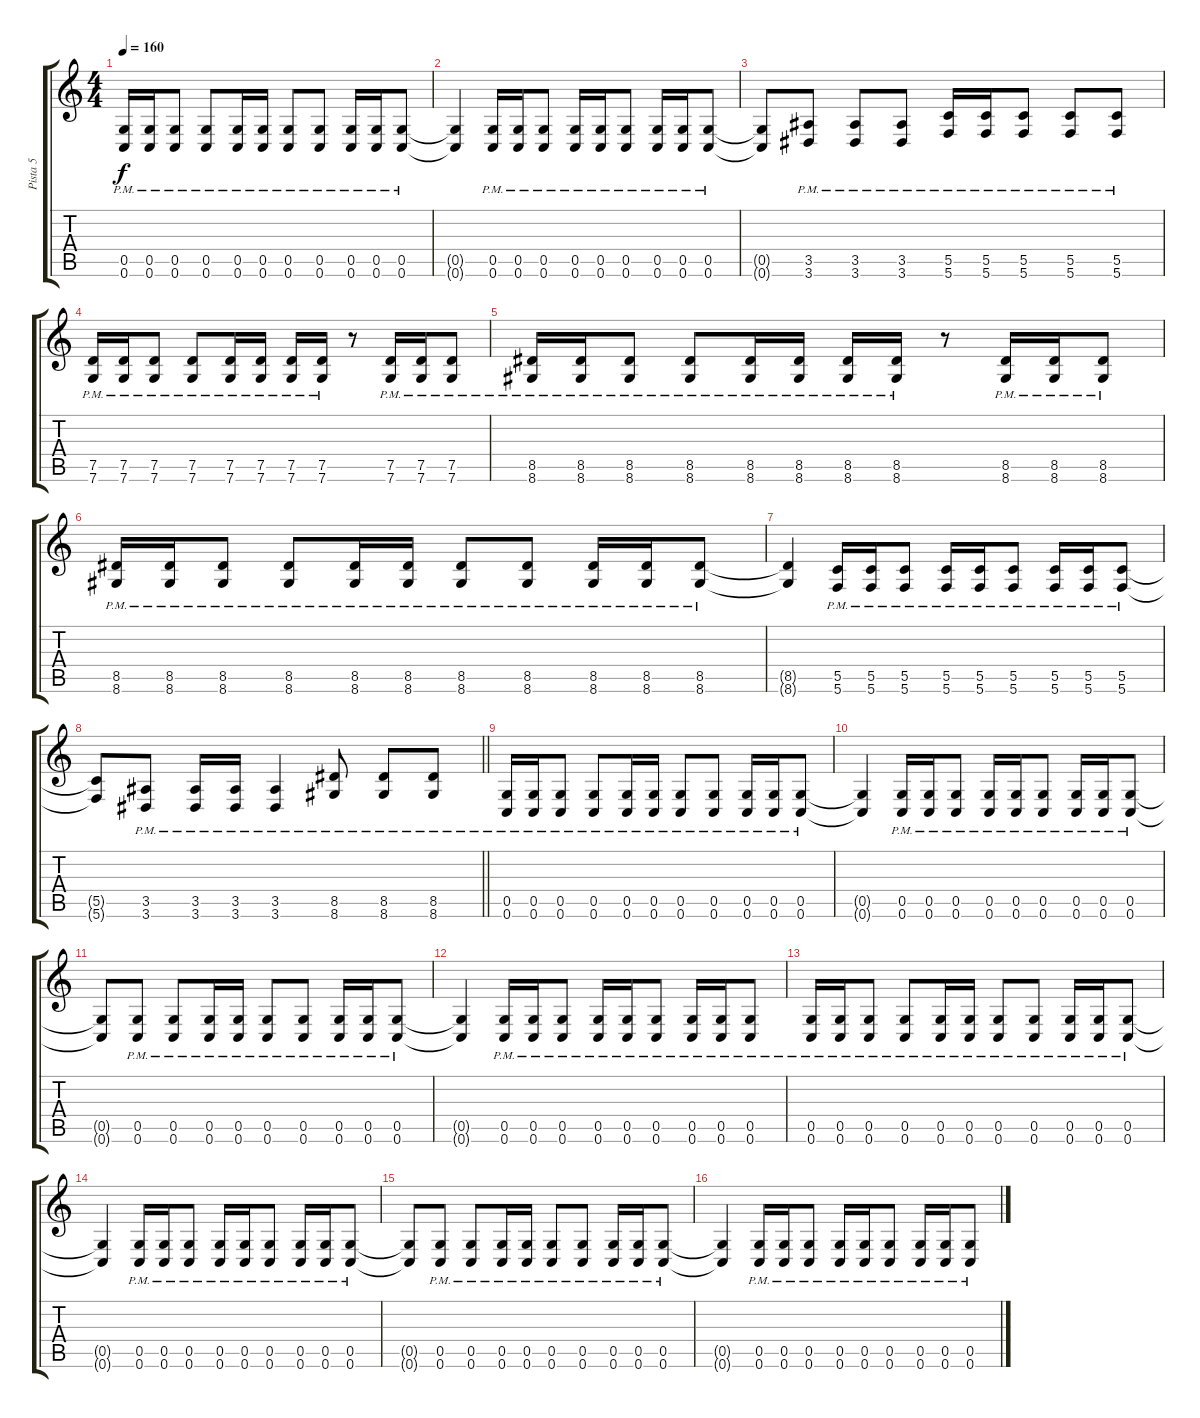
\track ("Pista 5" "Pista 5") {instrument distortionguitar}
\staff {score tabs}
\tuning (D4 A3 F3 C3 G2 C2) {hide}
\ts (4 4)
\tempo 160
\clef g2
\ks c
(0.5{pm} 0.6{pm}).16{dy f volume 16 instrument distortionguitar} (0.5{pm} 0.6{pm}).16 (0.5{pm} 0.6{pm}).8 (0.5{pm} 0.6{pm}).8 (0.5{pm} 0.6{pm}).16 (0.5{pm} 0.6{pm}).16 (0.5{pm} 0.6{pm}).8 (0.5{pm} 0.6{pm}).8 (0.5{pm} 0.6{pm}).16 (0.5{pm} 0.6{pm}).16 (0.5{pm} 0.6{pm}).8 |
(0.5{t} 0.6{t}).4 (0.5{pm} 0.6{pm}).16 (0.5{pm} 0.6{pm}).16 (0.5{pm} 0.6{pm}).8 (0.5{pm} 0.6{pm}).16 (0.5{pm} 0.6{pm}).16 (0.5{pm} 0.6{pm}).8 (0.5{pm} 0.6{pm}).16 (0.5{pm} 0.6{pm}).16 (0.5{pm} 0.6{pm}).8 |
(0.5{t} 0.6{t}).8 (3.5{pm} 3.6{pm}).8 (3.5{pm} 3.6{pm}).8 (3.5{pm} 3.6{pm}).8 (5.5{pm} 5.6{pm}).16 (5.5{pm} 5.6{pm}).16 (5.5{pm} 5.6{pm}).8 (5.5{pm} 5.6{pm}).8 (5.5{pm} 5.6{pm}).8 |
(7.5{pm} 7.6{pm}).16 (7.5{pm} 7.6{pm}).16 (7.5{pm} 7.6{pm}).8 (7.5{pm} 7.6{pm}).8 (7.5{pm} 7.6{pm}).16 (7.5{pm} 7.6{pm}).16 (7.5{pm} 7.6{pm}).16 (7.5{pm} 7.6{pm}).16 r.8 (7.5{pm} 7.6{pm}).16 (7.5{pm} 7.6{pm}).16 (7.5{pm} 7.6{pm}).8 |
(8.5{pm} 8.6{pm}).16 (8.5{pm} 8.6{pm}).16 (8.5{pm} 8.6{pm}).8 (8.5{pm} 8.6{pm}).8 (8.5{pm} 8.6{pm}).16 (8.5{pm} 8.6{pm}).16 (8.5{pm} 8.6{pm}).16 (8.5{pm} 8.6{pm}).16 r.8 (8.5{pm} 8.6{pm}).16 (8.5{pm} 8.6{pm}).16 (8.5{pm} 8.6{pm}).8 |
(8.5{pm} 8.6{pm}).16 (8.5{pm} 8.6{pm}).16 (8.5{pm} 8.6{pm}).8 (8.5{pm} 8.6{pm}).8 (8.5{pm} 8.6{pm}).16 (8.5{pm} 8.6{pm}).16 (8.5{pm} 8.6{pm}).8 (8.5{pm} 8.6{pm}).8 (8.5{pm} 8.6{pm}).16 (8.5{pm} 8.6{pm}).16 (8.5{pm} 8.6{pm}).8 |
(8.5{t} 8.6{t}).4 (5.5{pm} 5.6{pm}).16 (5.5{pm} 5.6{pm}).16 (5.5{pm} 5.6{pm}).8 (5.5{pm} 5.6{pm}).16 (5.5{pm} 5.6{pm}).16 (5.5{pm} 5.6{pm}).8 (5.5{pm} 5.6{pm}).16 (5.5{pm} 5.6{pm}).16 (5.5{pm} 5.6{pm}).8 |
\barLineRight lightlight
(5.5{t} 5.6{t}).8 (3.5{pm} 3.6{pm}).8 (3.5{pm} 3.6{pm}).16 (3.5{pm} 3.6{pm}).16 (3.5{pm} 3.6{pm}).4 (8.5{pm} 8.6{pm}).8 (8.5{pm} 8.6{pm}).8 (8.5{pm} 8.6{pm}).8 |
(0.5{pm} 0.6{pm}).16{volume 16 instrument distortionguitar} (0.5{pm} 0.6{pm}).16 (0.5{pm} 0.6{pm}).8 (0.5{pm} 0.6{pm}).8 (0.5{pm} 0.6{pm}).16 (0.5{pm} 0.6{pm}).16 (0.5{pm} 0.6{pm}).8 (0.5{pm} 0.6{pm}).8 (0.5{pm} 0.6{pm}).16 (0.5{pm} 0.6{pm}).16 (0.5{pm} 0.6{pm}).8 |
(0.5{t} 0.6{t}).4 (0.5{pm} 0.6{pm}).16 (0.5{pm} 0.6{pm}).16 (0.5{pm} 0.6{pm}).8 (0.5{pm} 0.6{pm}).16 (0.5{pm} 0.6{pm}).16 (0.5{pm} 0.6{pm}).8 (0.5{pm} 0.6{pm}).16 (0.5{pm} 0.6{pm}).16 (0.5{pm} 0.6{pm}).8 |
(0.5{t} 0.6{t}).8 (0.5{pm} 0.6{pm}).8 (0.5{pm} 0.6{pm}).8 (0.5{pm} 0.6{pm}).16 (0.5{pm} 0.6{pm}).16 (0.5{pm} 0.6{pm}).8 (0.5{pm} 0.6{pm}).8 (0.5{pm} 0.6{pm}).16 (0.5{pm} 0.6{pm}).16 (0.5{pm} 0.6{pm}).8 |
(0.5{t} 0.6{t}).4 (0.5{pm} 0.6{pm}).16 (0.5{pm} 0.6{pm}).16 (0.5{pm} 0.6{pm}).8 (0.5{pm} 0.6{pm}).16 (0.5{pm} 0.6{pm}).16 (0.5{pm} 0.6{pm}).8 (0.5{pm} 0.6{pm}).16 (0.5{pm} 0.6{pm}).16 (0.5{pm} 0.6{pm}).8 |
(0.5{pm} 0.6{pm}).16 (0.5{pm} 0.6{pm}).16 (0.5{pm} 0.6{pm}).8 (0.5{pm} 0.6{pm}).8 (0.5{pm} 0.6{pm}).16 (0.5{pm} 0.6{pm}).16 (0.5{pm} 0.6{pm}).8 (0.5{pm} 0.6{pm}).8 (0.5{pm} 0.6{pm}).16 (0.5{pm} 0.6{pm}).16 (0.5{pm} 0.6{pm}).8 |
(0.5{t} 0.6{t}).4 (0.5{pm} 0.6{pm}).16 (0.5{pm} 0.6{pm}).16 (0.5{pm} 0.6{pm}).8 (0.5{pm} 0.6{pm}).16 (0.5{pm} 0.6{pm}).16 (0.5{pm} 0.6{pm}).8 (0.5{pm} 0.6{pm}).16 (0.5{pm} 0.6{pm}).16 (0.5{pm} 0.6{pm}).8 |
(0.5{t} 0.6{t}).8 (0.5{pm} 0.6{pm}).8 (0.5{pm} 0.6{pm}).8 (0.5{pm} 0.6{pm}).16 (0.5{pm} 0.6{pm}).16 (0.5{pm} 0.6{pm}).8 (0.5{pm} 0.6{pm}).8 (0.5{pm} 0.6{pm}).16 (0.5{pm} 0.6{pm}).16 (0.5{pm} 0.6{pm}).8 |
(0.5{t} 0.6{t}).4 (0.5{pm} 0.6{pm}).16 (0.5{pm} 0.6{pm}).16 (0.5{pm} 0.6{pm}).8 (0.5{pm} 0.6{pm}).16 (0.5{pm} 0.6{pm}).16 (0.5{pm} 0.6{pm}).8 (0.5{pm} 0.6{pm}).16 (0.5{pm} 0.6{pm}).16 (0.5{pm} 0.6{pm}).8
